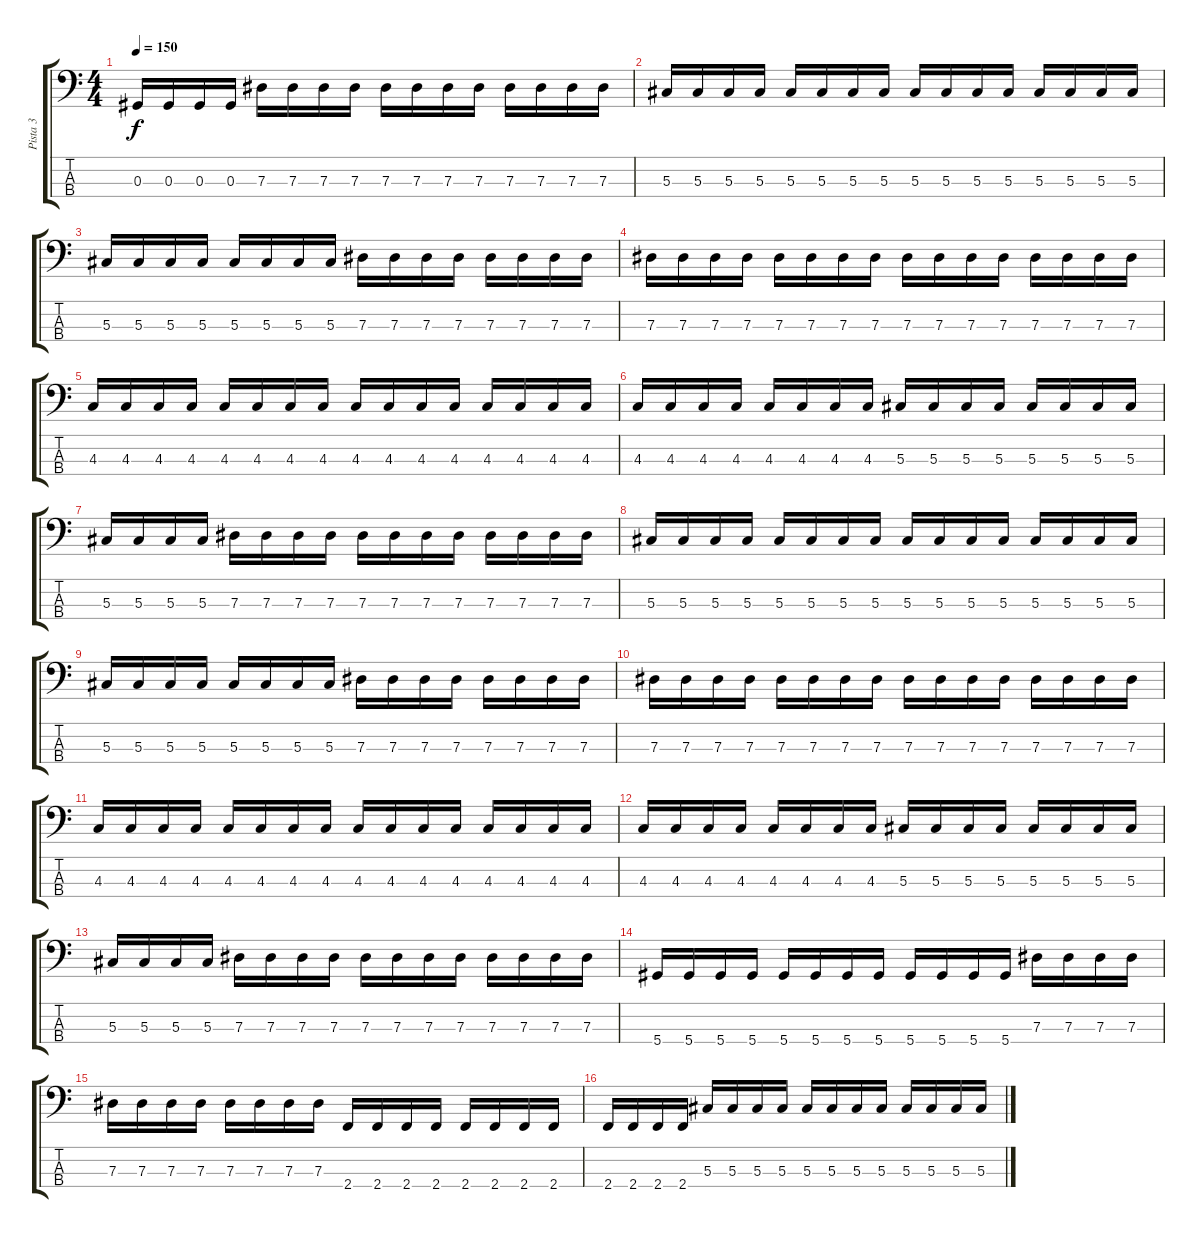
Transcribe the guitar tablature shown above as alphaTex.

\track ("Pista 3" "Pista 3") {instrument electricbassfinger}
\staff {score tabs}
\tuning (Gb2 Db2 Ab1 Eb1) {hide}
\ts (4 4)
\tempo 150
\clef f4
\ks c
0.3.16{dy f} 0.3.16 0.3.16 0.3.16 7.3.16 7.3.16 7.3.16 7.3.16 7.3.16 7.3.16 7.3.16 7.3.16 7.3.16 7.3.16 7.3.16 7.3.16 |
5.3.16 5.3.16 5.3.16 5.3.16 5.3.16 5.3.16 5.3.16 5.3.16 5.3.16 5.3.16 5.3.16 5.3.16 5.3.16 5.3.16 5.3.16 5.3.16 |
5.3.16 5.3.16 5.3.16 5.3.16 5.3.16 5.3.16 5.3.16 5.3.16 7.3.16 7.3.16 7.3.16 7.3.16 7.3.16 7.3.16 7.3.16 7.3.16 |
7.3.16 7.3.16 7.3.16 7.3.16 7.3.16 7.3.16 7.3.16 7.3.16 7.3.16 7.3.16 7.3.16 7.3.16 7.3.16 7.3.16 7.3.16 7.3.16 |
4.3.16 4.3.16 4.3.16 4.3.16 4.3.16 4.3.16 4.3.16 4.3.16 4.3.16 4.3.16 4.3.16 4.3.16 4.3.16 4.3.16 4.3.16 4.3.16 |
4.3.16 4.3.16 4.3.16 4.3.16 4.3.16 4.3.16 4.3.16 4.3.16 5.3.16 5.3.16 5.3.16 5.3.16 5.3.16 5.3.16 5.3.16 5.3.16 |
5.3.16 5.3.16 5.3.16 5.3.16 7.3.16 7.3.16 7.3.16 7.3.16 7.3.16 7.3.16 7.3.16 7.3.16 7.3.16 7.3.16 7.3.16 7.3.16 |
5.3.16 5.3.16 5.3.16 5.3.16 5.3.16 5.3.16 5.3.16 5.3.16 5.3.16 5.3.16 5.3.16 5.3.16 5.3.16 5.3.16 5.3.16 5.3.16 |
5.3.16 5.3.16 5.3.16 5.3.16 5.3.16 5.3.16 5.3.16 5.3.16 7.3.16 7.3.16 7.3.16 7.3.16 7.3.16 7.3.16 7.3.16 7.3.16 |
7.3.16 7.3.16 7.3.16 7.3.16 7.3.16 7.3.16 7.3.16 7.3.16 7.3.16 7.3.16 7.3.16 7.3.16 7.3.16 7.3.16 7.3.16 7.3.16 |
4.3.16 4.3.16 4.3.16 4.3.16 4.3.16 4.3.16 4.3.16 4.3.16 4.3.16 4.3.16 4.3.16 4.3.16 4.3.16 4.3.16 4.3.16 4.3.16 |
4.3.16 4.3.16 4.3.16 4.3.16 4.3.16 4.3.16 4.3.16 4.3.16 5.3.16 5.3.16 5.3.16 5.3.16 5.3.16 5.3.16 5.3.16 5.3.16 |
5.3.16 5.3.16 5.3.16 5.3.16 7.3.16 7.3.16 7.3.16 7.3.16 7.3.16 7.3.16 7.3.16 7.3.16 7.3.16 7.3.16 7.3.16 7.3.16 |
5.4.16 5.4.16 5.4.16 5.4.16 5.4.16 5.4.16 5.4.16 5.4.16 5.4.16 5.4.16 5.4.16 5.4.16 7.3.16 7.3.16 7.3.16 7.3.16 |
7.3.16 7.3.16 7.3.16 7.3.16 7.3.16 7.3.16 7.3.16 7.3.16 2.4.16 2.4.16 2.4.16 2.4.16 2.4.16 2.4.16 2.4.16 2.4.16 |
2.4.16 2.4.16 2.4.16 2.4.16 5.3.16 5.3.16 5.3.16 5.3.16 5.3.16 5.3.16 5.3.16 5.3.16 5.3.16 5.3.16 5.3.16 5.3.16
